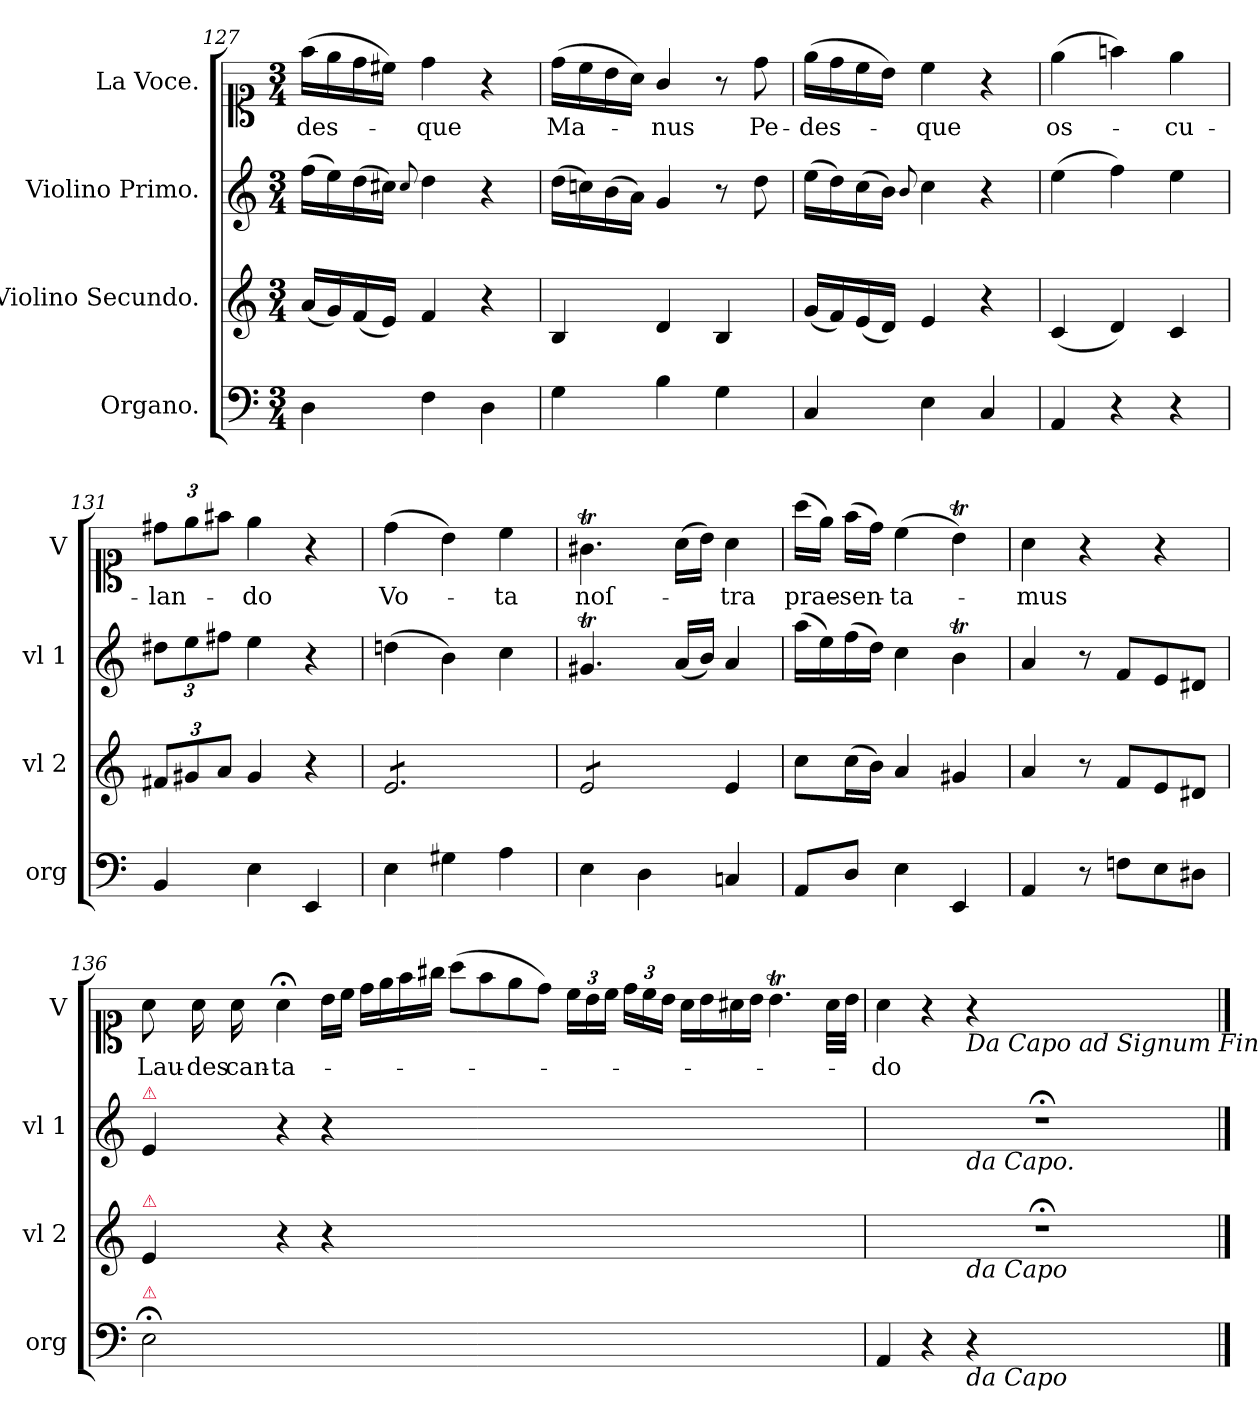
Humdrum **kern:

**kern	**kern	**dynam	**kern	**dynam	**kern	**text
*part4	*part3	*part3	*part2	*part2	*part1	*part1
*staff4	*staff3	*staff3	*staff2	*staff2	*staff1	*staff1
*I"Organo.	*I"Violino Secundo.	*	*I"Violino Primo.	*	*I"La Voce.	*
*I'org	*I'vl 2	*	*I'vl 1	*	*I'V	*
*clefF4	*clefG2	*	*clefG2	*	*clefC1	*
*k[]	*k[]	*	*k[]	*	*k[]	*
*M3/4	*M3/4	*	*M3/4	*	*M3/4	*
=127	=127	=127	=127	=127	=127	=127
4D\	(16a/LL	.	(16ff\LL	.	(16ff\LL	-des-
.	16g/)	.	16ee\)	.	16ee\	.
.	(16f/	.	(16dd\	.	16dd\	.
.	16e/JJ)	.	16cc#X\JJ)	.	16cc#X\JJ)	.
.	.	.	8qqcc#/	.	.	.
4F\	4f/	.	4dd\	.	4dd\	-que
4D\	4r	.	4r	.	4r	.
=128	=128	=128	=128	=128	=128	=128
4G\	4B/	.	(16dd\LL	.	(16dd\LL	Ma-
.	.	.	16ccn\)	.	16cc\	.
.	.	.	(16b\	.	16b\	.
.	.	.	16a\JJ)	.	16a\JJ)	.
4B\	4d/	.	4g/	.	4g/	-nus
4G\	4B/	.	8r	.	8r	.
.	.	.	8dd\	.	8dd\	Pe-
=129	=129	=129	=129	=129	=129	=129
4C/	(16g/LL	.	(16ee\LL	.	(16ee\LL	-des-
.	16f/)	.	16dd\)	.	16dd\	.
.	(16e/	.	(16cc\	.	16cc\	.
.	16d/JJ)	.	16b\JJ)	.	16b\JJ)	.
.	.	.	8qqb/	.	.	.
4E\	4e/	.	4cc\	.	4cc\	-que
4C/	4r	.	4r	.	4r	.
=130	=130	=130	=130	=130	=130	=130
4AA/	(4c/	.	(4ee\	.	(4ee\	os-
4r	4d/)	.	4ff\)	.	4ffn\)	.
4r	4c/	.	4ee\	.	4ee\	-cu-
=131	=131	=131	=131	=131	=131	=131
*	*	*	*Xbrackettup	*	*Xbrackettup	*
4BB/	12f#X/L	.	12dd#X\L	.	12dd#X\L	-lan-
.	12g#X/	.	12ee\	.	12ee\	.
.	12a/J	.	12ff#X\J	.	12ff#X\J	.
4E\	4g#/	.	4ee\	.	4ee\	-do
4EE/	4r	.	4r	.	4r	.
=132	=132	=132	=132	=132	=132	=132
*	*tremolo	*	*	*	*	*
4E\	8e/L	.	(4ddn\	.	(4dd\	Vo-
.	8e/	.	.	.	.	.
4G#X\	8e/	.	4b\)	.	4b\)	.
.	8e/	.	.	.	.	.
4A\	8e/	.	4cc\	.	4cc\	-ta
.	8e/J	.	.	.	.	.
=133	=133	=133	=133	=133	=133	=133
4E\	8e/L	.	4.g#Xt/	.	4.g#Xt\	noſ-
.	8e/	.	.	.	.	.
4D\	8e/	.	.	.	.	.
.	8e/J	.	(16a/LL	.	(16a\LL	.
*	*Xtremolo	*	*	*	*	*
.	.	.	16b/JJ)	.	16b\JJ)	.
4Cn/	4e/	.	4a/	.	4a\	-tra
=134	=134	=134	=134	=134	=134	=134
8AA/L	8cc\L	.	(16aa\LL	.	(16aa\LL	prae-
.	.	.	16ee\)	.	16ee\JJ)	.
8D/J	(16cc\L	.	(16ff\	.	(16ff\LL	-sen-
.	16b\JJ)	.	16dd\JJ)	.	16dd\JJ)	.
4E\	4a/	.	4cc\	.	(4cc\	-ta-
4EE/	4g#X/	.	4bt\	.	4bt\)	.
=135	=135	=135	=135	=135	=135	=135
4AA/	4a/	.	4a/	.	4a\	-mus
8r	8r	.	8r	.	4r	.
!	!	!LO:DY:a	!	!LO:DY:a	!	!
8Fn\L	8f/L	f&colon;	8f/L	for.	.	.
8E\	8e/	.	8e/	.	4r	.
8D#X\J	8d#X/J	.	8d#X/J	.	.	.
=136	=136	=136	=136	=136	=136	=136
!	!	!	!LO:TX:a:color=crimson:t=⚠	!	!	!
!	!LO:TX:a:color=crimson:t=⚠	!	!	!	!	!
!LO:TX:a:color=crimson:t=⚠	!	!	!	!	!	!
2E;<;\	4e/	.	4e/	.	8a\	Lau-
.	.	.	.	.	16a\	des
.	.	.	.	.	16a\	can-
.	4r	.	4r	.	4a;<\	-ta-
4ryy	4r	.	4r	.	16b\LL	.
.	.	.	.	.	16cc\JJ	.
.	.	.	.	.	16dd\LL	.
.	.	.	.	.	16ee\	.
1ryy	1ryy	.	1ryy	.	16ff\	.
.	.	.	.	.	16gg#X\JJ	.
.	.	.	.	.	(8aa\L	.
.	.	.	.	.	8ff\	.
.	.	.	.	.	8ee\	.
.	.	.	.	.	8dd\J)	.
.	.	.	.	.	24cc\LL	.
.	.	.	.	.	24b\	.
.	.	.	.	.	24cc\JJ	.
.	.	.	.	.	24dd\LL	.
.	.	.	.	.	24cc\	.
.	.	.	.	.	24b\JJ	.
.	.	.	.	.	16a\LL	.
.	.	.	.	.	16b\	.
2ryy	2ryy	.	2ryy	.	16a#X\	.
.	.	.	.	.	16b\JJ	.
.	.	.	.	.	4.bt\	.
16ryy	16ryy	.	16ryy	.	32a#\LLL	.
.	.	.	.	.	32b\JJJ	.
=137	=137	=137	=137	=137	=137	=137
*	*^	*	*^	*	*	*
4AA/	2.r;<	2ryy	.	2.r;<;	2ryy	.	4a\	-do
4r	.	.	.	.	.	.	4r	.
!	!	!	!	!	!	!	!LO:TX:b:i:t=Da Capo ad Signum Finis	!
!	!	!	!	!	!LO:TX:b:i:t=da Capo.	!	!	!
!	!	!LO:TX:b:i:t=da Capo	!	!	!	!	!	!
!LO:TX:b:i:t=da Capo	!	!	!	!	!	!	!	!
4r	.	4ryy	.	.	4ryy	.	4r	.
*	*v	*v	*	*	*	*	*	*
*	*	*	*v	*v	*	*	*
==	==	==	==	==	==	==
*-	*-	*-	*-	*-	*-	*-
